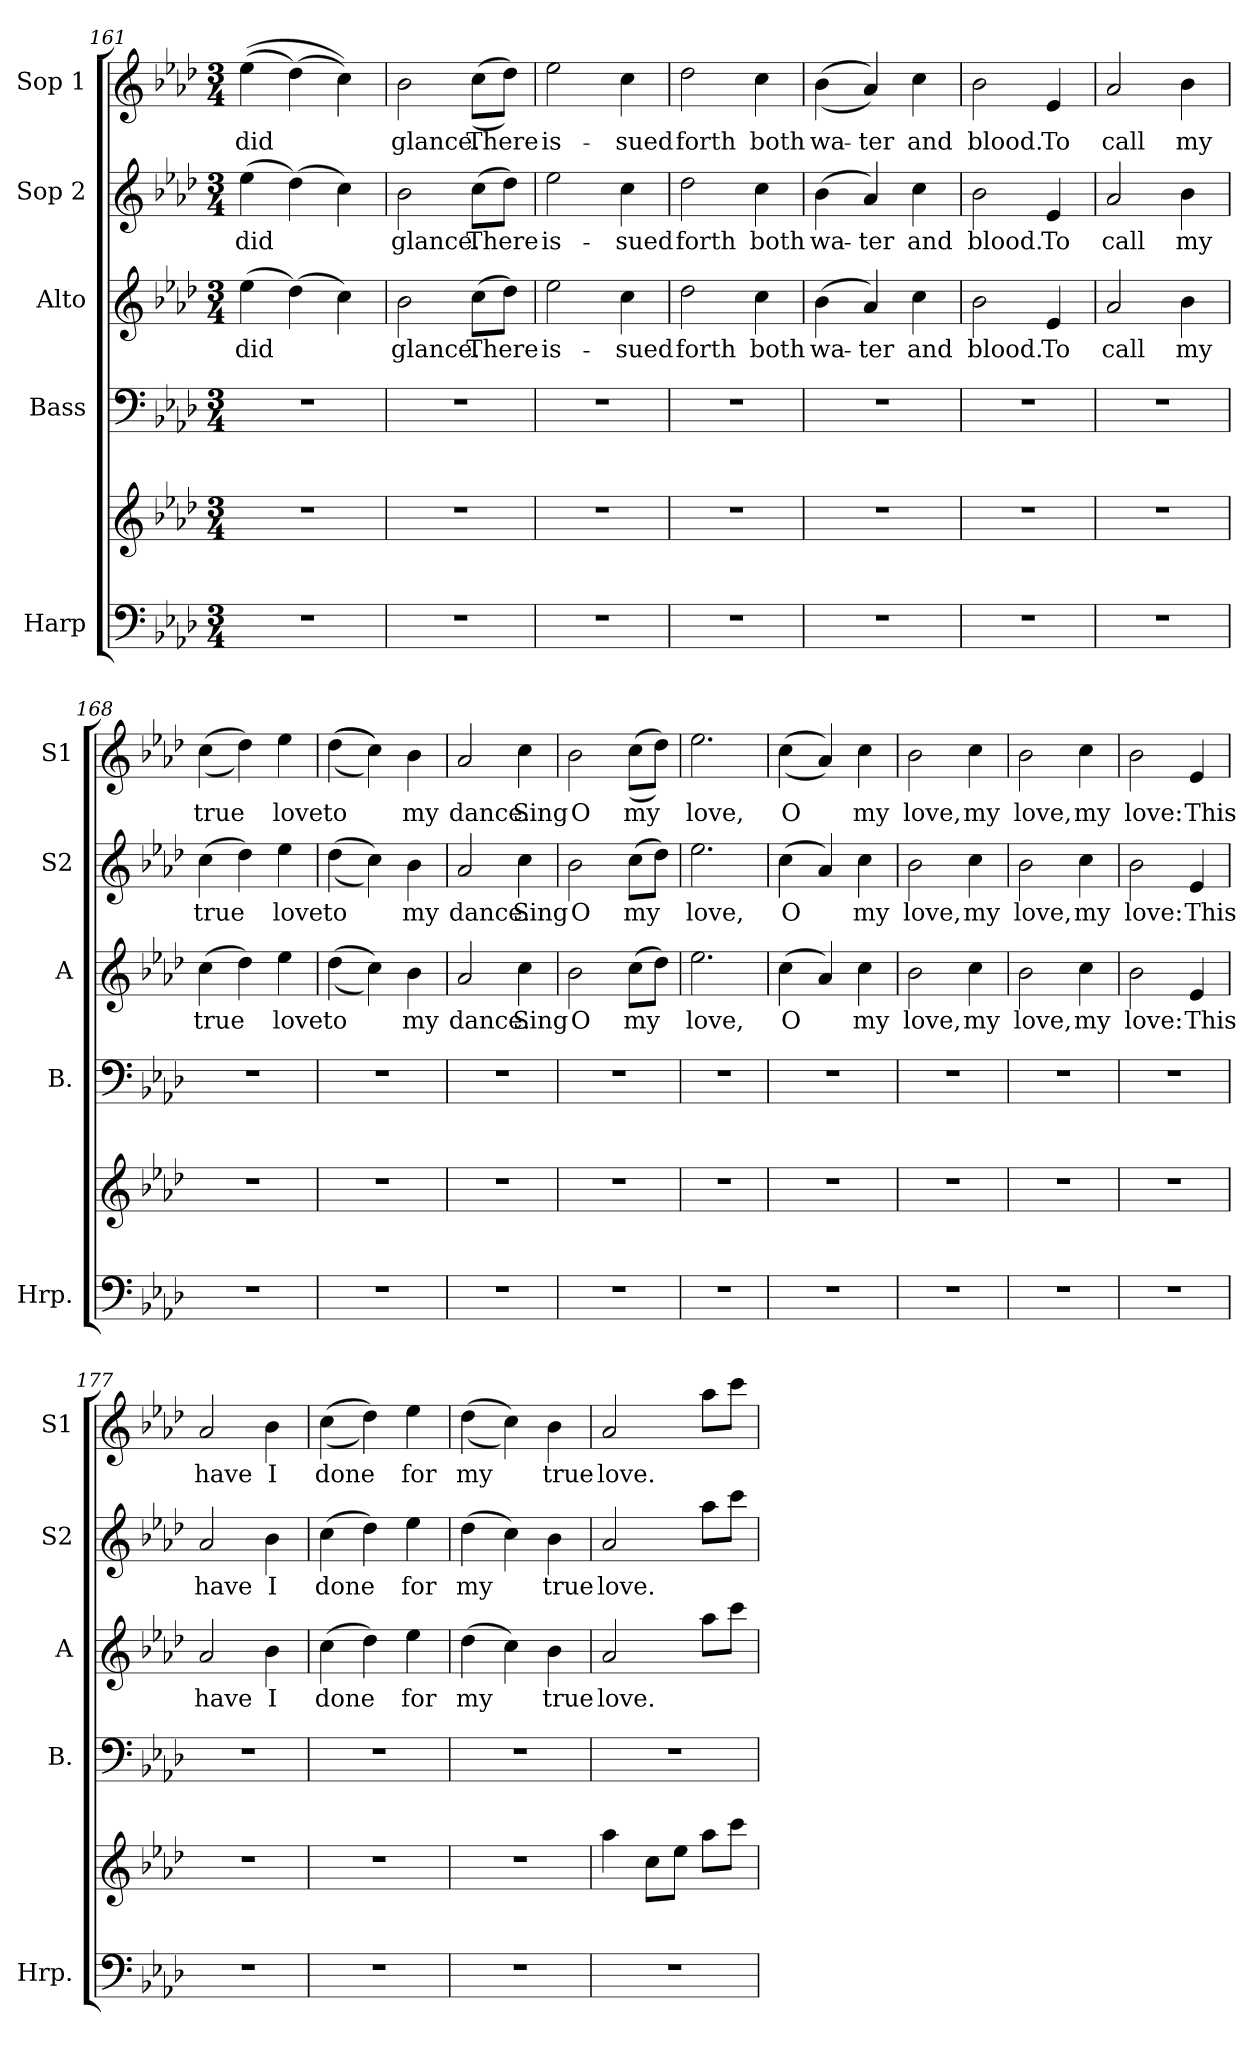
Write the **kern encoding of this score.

**kern	**kern	**kern	**kern	**text	**kern	**text	**kern	**text
*part5	*part5	*part4	*part3	*part3	*part2	*part2	*part1	*part1
*staff6	*staff5	*staff4	*staff3	*staff3	*staff2	*staff2	*staff1	*staff1
*I"Harp	*	*I"Bass	*I"Alto	*	*I"Sop 2	*	*I"Sop 1	*
*I'Hrp.	*	*I'B.	*I'A	*	*I'S2	*	*I'S1	*
!!LO:PB:g=z
*clefF4	*clefG2	*clefF4	*clefG2	*	*clefG2	*	*clefG2	*
*k[b-e-a-d-]	*k[b-e-a-d-]	*k[b-e-a-d-]	*k[b-e-a-d-]	*	*k[b-e-a-d-]	*	*k[b-e-a-d-]	*
*M3/4	*M3/4	*M3/4	*M3/4	*	*M3/4	*	*M3/4	*
=161	=161	=161	=161	=161	=161	=161	=161	=161
2.r	2.r	2.r	(4ee-\	did	(4ee-\	did	((4ee-\	did
.	.	.	(4dd-\)	.	(4dd-\)	.	(4dd-\)	.
.	.	.	4cc\)	.	4cc\)	.	4cc\))	.
=162	=162	=162	=162	=162	=162	=162	=162	=162
2.r	2.r	2.r	2b-\	glance.	2b-\	glance.	2b-\	glance.
.	.	.	(8cc\L	There	(8cc\L	There	((8cc\L	There
.	.	.	8dd-\J)	.	8dd-\J)	.	8dd-\J))	.
=163	=163	=163	=163	=163	=163	=163	=163	=163
2.r	2.r	2.r	2ee-\	is-	2ee-\	is-	2ee-\	is-
.	.	.	4cc\	-sued	4cc\	-sued	4cc\	-sued
=164	=164	=164	=164	=164	=164	=164	=164	=164
2.r	2.r	2.r	2dd-\	forth	2dd-\	forth	2dd-\	forth
.	.	.	4cc\	both	4cc\	both	4cc\	both
=165	=165	=165	=165	=165	=165	=165	=165	=165
2.r	2.r	2.r	(4b-\	wa-	(4b-\	wa-	((4b-\	wa-
.	.	.	4a-/)	-ter	4a-/)	-ter	4a-/))	-ter
.	.	.	4cc\	and	4cc\	and	4cc\	and
=166	=166	=166	=166	=166	=166	=166	=166	=166
2.r	2.r	2.r	2b-\	blood.	2b-\	blood.	2b-\	blood.
.	.	.	4e-/	To	4e-/	To	4e-/	To
=167	=167	=167	=167	=167	=167	=167	=167	=167
2.r	2.r	2.r	2a-/	call	2a-/	call	2a-/	call
.	.	.	4b-\	my	4b-\	my	4b-\	my
!!LO:LB:g=z
=168	=168	=168	=168	=168	=168	=168	=168	=168
2.r	2.r	2.r	(4cc\	true	(4cc\	true	((4cc\	true
.	.	.	4dd-\)	.	4dd-\)	.	4dd-\))	.
.	.	.	4ee-\	love	4ee-\	love	4ee-\	love
=169	=169	=169	=169	=169	=169	=169	=169	=169
2.r	2.r	2.r	((4dd-\	to	((4dd-\	to	(((4dd-\	to
.	.	.	4cc\))	.	4cc\))	.	4cc\)))	.
.	.	.	4b-\	my	4b-\	my	4b-\	my
=170	=170	=170	=170	=170	=170	=170	=170	=170
2.r	2.r	2.r	2a-/	dance.	2a-/	dance.	2a-/	dance.
.	.	.	4cc\	Sing	4cc\	Sing	4cc\	Sing
=171	=171	=171	=171	=171	=171	=171	=171	=171
2.r	2.r	2.r	2b-\	O	2b-\	O	2b-\	O
.	.	.	(8cc\L	my	(8cc\L	my	((8cc\L	my
.	.	.	8dd-\J)	.	8dd-\J)	.	8dd-\J))	.
=172	=172	=172	=172	=172	=172	=172	=172	=172
2.r	2.r	2.r	2.ee-\	love,	2.ee-\	love,	2.ee-\	love,
=173	=173	=173	=173	=173	=173	=173	=173	=173
2.r	2.r	2.r	(4cc\	O	(4cc\	O	((4cc\	O
.	.	.	4a-/)	.	4a-/)	.	4a-/))	.
.	.	.	4cc\	my	4cc\	my	4cc\	my
=174	=174	=174	=174	=174	=174	=174	=174	=174
2.r	2.r	2.r	2b-\	love,	2b-\	love,	2b-\	love,
.	.	.	4cc\	my	4cc\	my	4cc\	my
=175	=175	=175	=175	=175	=175	=175	=175	=175
2.r	2.r	2.r	2b-\	love,	2b-\	love,	2b-\	love,
.	.	.	4cc\	my	4cc\	my	4cc\	my
!!LO:PB:g=z
=176	=176	=176	=176	=176	=176	=176	=176	=176
2.r	2.r	2.r	2b-\	love:	2b-\	love:	2b-\	love:
.	.	.	4e-/	This	4e-/	This	4e-/	This
=177	=177	=177	=177	=177	=177	=177	=177	=177
2.r	2.r	2.r	2a-/	have	2a-/	have	2a-/	have
.	.	.	4b-\	I	4b-\	I	4b-\	I
=178	=178	=178	=178	=178	=178	=178	=178	=178
2.r	2.r	2.r	(4cc\	done	(4cc\	done	((4cc\	done
.	.	.	4dd-\)	.	4dd-\)	.	4dd-\))	.
.	.	.	4ee-\	for	4ee-\	for	4ee-\	for
=179	=179	=179	=179	=179	=179	=179	=179	=179
2.r	2.r	2.r	(4dd-\	my	(4dd-\	my	((4dd-\	my
.	.	.	4cc\)	.	4cc\)	.	4cc\))	.
.	.	.	4b-\	true	4b-\	true	4b-\	true
=180	=180	=180	=180	=180	=180	=180	=180	=180
2.r	4aa-\	2.r	2a-/	love.	2a-/	love.	2a-/	love.
.	8cc\L	.	.	.	.	.	.	.
.	8ee-\J	.	.	.	.	.	.	.
.	8aa-\L	.	8aa-\L	.	8aa-\L	.	8aa-\L	.
.	8ccc\J	.	8ccc\J	.	8ccc\J	.	8ccc\J	.
=	=	=	=	=	=	=	=	=
*-	*-	*-	*-	*-	*-	*-	*-	*-
